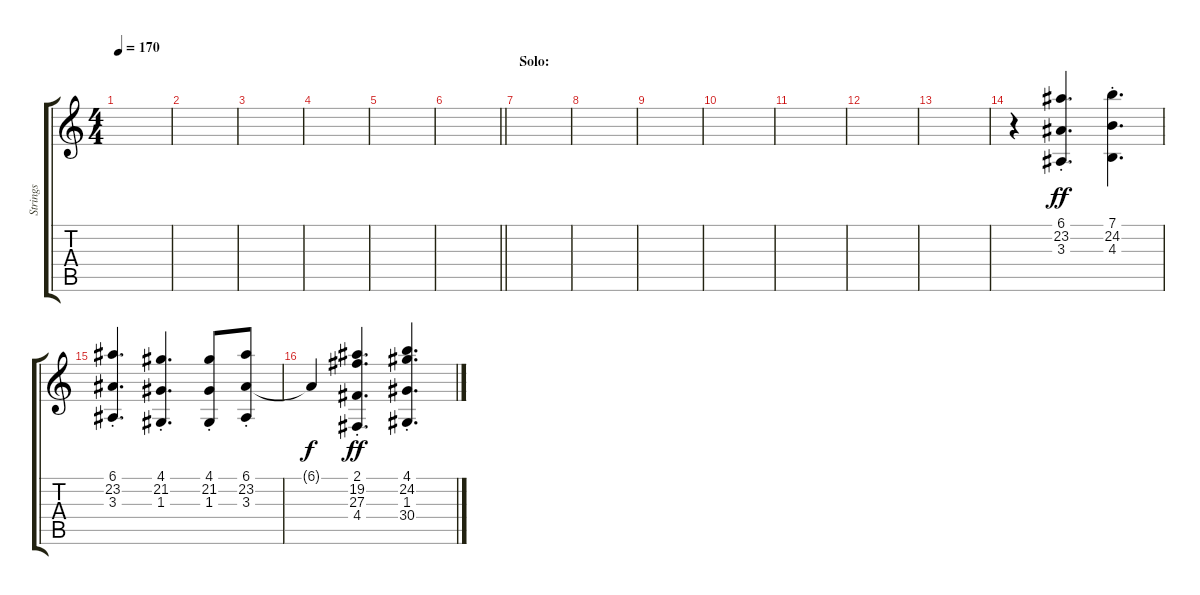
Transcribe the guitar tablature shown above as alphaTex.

\track ("Strings" "Strings") {instrument stringensemble1}
\staff {score tabs}
\tuning (E4 B3 G3 D3 A2 E2) {hide}
\ts (4 4)
\tempo 170
\clef g2
\ks c
|
|
|
|
|
\barLineRight lightlight
|
\section ("" "Solo:")
|
|
|
|
|
|
|
r.4 (6.1{st} 23.2{st} 3.3{st}).4{d dy ff volume 12 instrument stringensemble1} (7.1{st} 24.2{st} 4.3{st}).4{d} |
(6.1{st} 23.2{st} 3.3{st}).4{d} (4.1{st} 21.2{st} 1.3{st}).4{d} (4.1{st} 21.2{st} 1.3{st}).8 (6.1{st} 23.2{st} 3.3{st}).8 |
6.1{t}.4{dy f} (2.1{st} 19.2{st} 27.3{st} 4.4{st}).4{d dy ff} (4.1{st} 24.2{st} 1.3{st} 30.4{st}).4{d}
